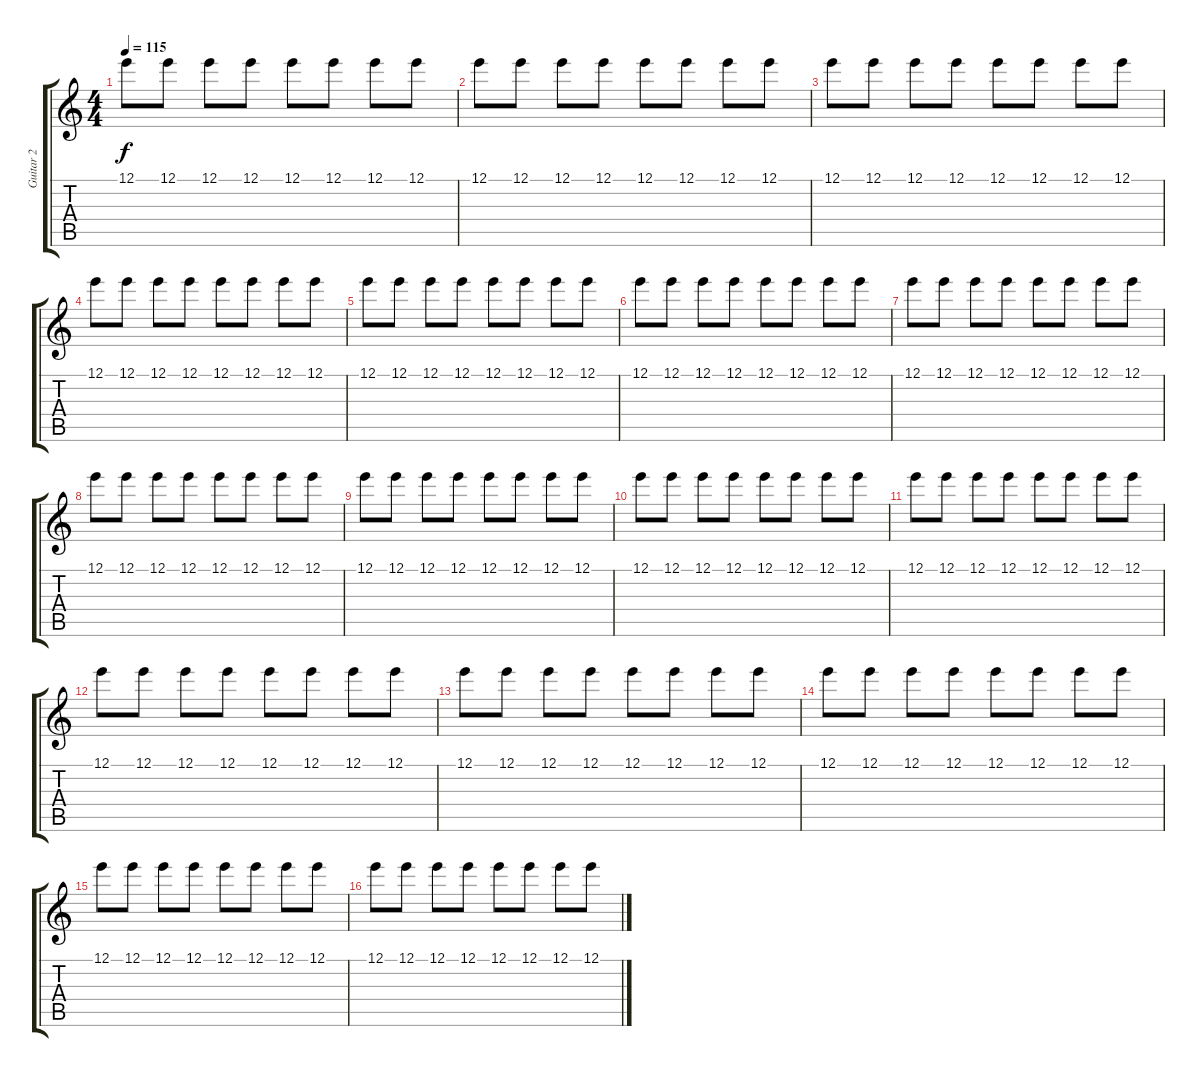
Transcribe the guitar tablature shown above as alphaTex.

\track ("Guitar 2" "Guitar 2") {instrument electricguitarclean}
\staff {score tabs}
\tuning (E4 B3 G3 D3 A2 D2) {hide}
\ts (4 4)
\tempo 115
\clef g2
\ks c
12.1.8{dy f} 12.1.8 12.1.8 12.1.8 12.1.8 12.1.8 12.1.8 12.1.8 |
12.1.8 12.1.8 12.1.8 12.1.8 12.1.8 12.1.8 12.1.8 12.1.8 |
12.1.8 12.1.8 12.1.8 12.1.8 12.1.8 12.1.8 12.1.8 12.1.8 |
12.1.8 12.1.8 12.1.8 12.1.8 12.1.8 12.1.8 12.1.8 12.1.8 |
12.1.8 12.1.8 12.1.8 12.1.8 12.1.8 12.1.8 12.1.8 12.1.8 |
12.1.8 12.1.8 12.1.8 12.1.8 12.1.8 12.1.8 12.1.8 12.1.8 |
12.1.8 12.1.8 12.1.8 12.1.8 12.1.8 12.1.8 12.1.8 12.1.8 |
12.1.8 12.1.8 12.1.8 12.1.8 12.1.8 12.1.8 12.1.8 12.1.8 |
12.1.8 12.1.8 12.1.8 12.1.8 12.1.8 12.1.8 12.1.8 12.1.8 |
12.1.8 12.1.8 12.1.8 12.1.8 12.1.8 12.1.8 12.1.8 12.1.8 |
12.1.8 12.1.8 12.1.8 12.1.8 12.1.8 12.1.8 12.1.8 12.1.8 |
12.1.8 12.1.8 12.1.8 12.1.8 12.1.8 12.1.8 12.1.8 12.1.8 |
12.1.8 12.1.8 12.1.8 12.1.8 12.1.8 12.1.8 12.1.8 12.1.8 |
12.1.8 12.1.8 12.1.8 12.1.8 12.1.8 12.1.8 12.1.8 12.1.8 |
12.1.8 12.1.8 12.1.8 12.1.8 12.1.8 12.1.8 12.1.8 12.1.8 |
12.1.8 12.1.8 12.1.8 12.1.8 12.1.8 12.1.8 12.1.8 12.1.8
